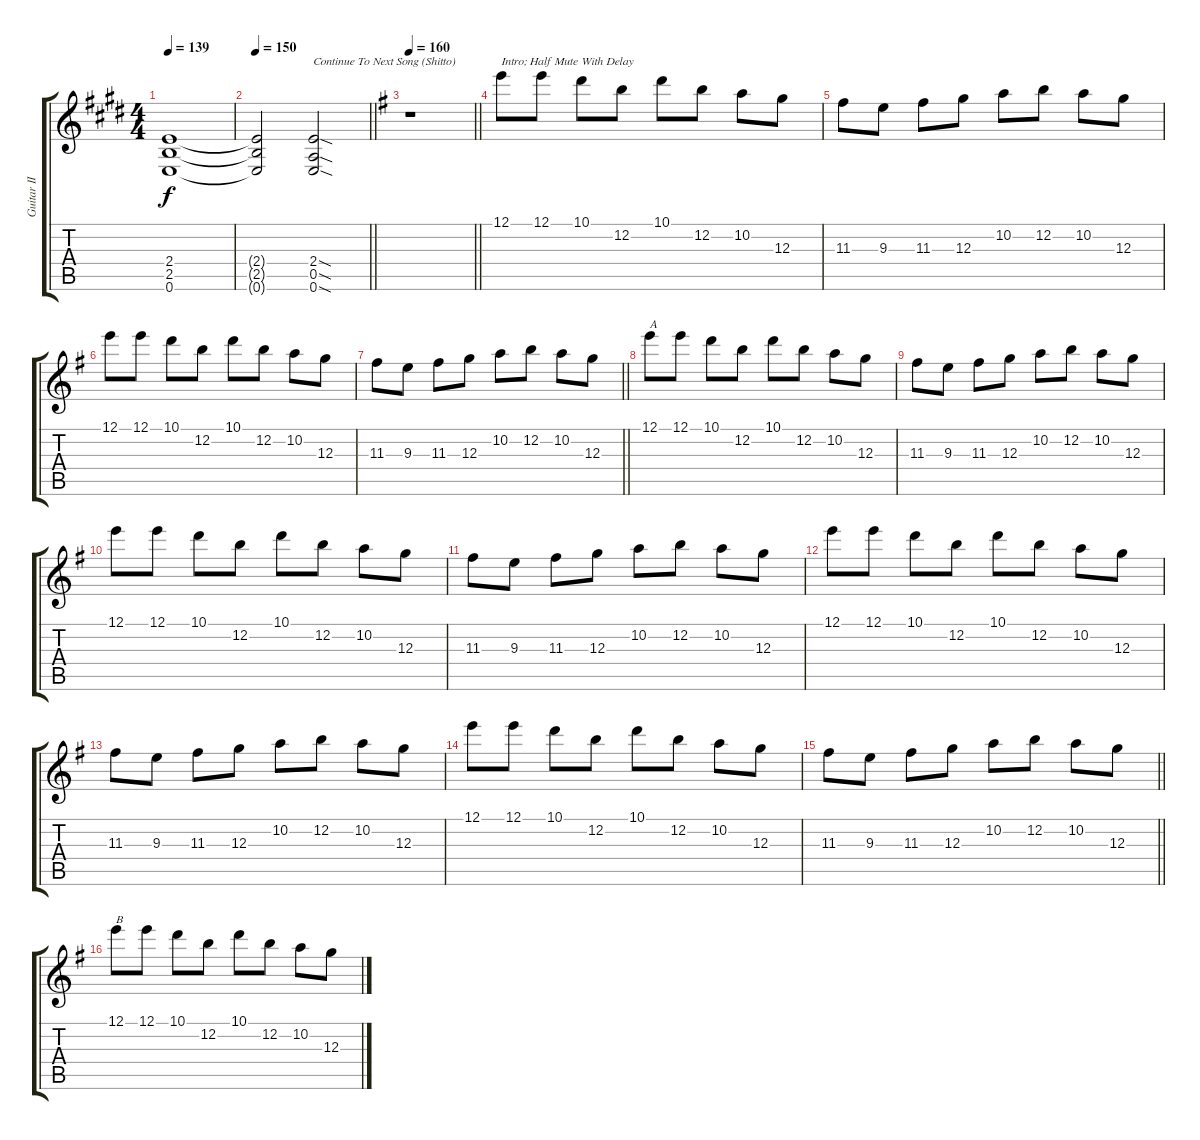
\track ("Guitar II" "Guitar II") {instrument distortionguitar}
\staff {score tabs}
\tuning (E4 B3 G3 D3 A2 E2) {hide}
\ts (4 4)
\tempo 139
\clef g2
\ks e
(2.4{t} 2.5{t} 0.6{t}).1{dy f} |
\tempo 150
\barLineRight lightlight
(2.4{t} 2.5{t} 0.6{t}).2 (2.4{sod} 0.5{sod} 0.6{sod}).2{txt "Continue To Next Song (Shitto)"} |
\tempo 160
\barLineRight lightlight
\ks g
r.1 |
12.1.8{txt "Intro; Half Mute With Delay" instrument electricguitarclean} 12.1.8 10.1.8 12.2.8 10.1.8 12.2.8 10.2.8 12.3.8 |
11.3.8 9.3.8 11.3.8 12.3.8 10.2.8 12.2.8 10.2.8 12.3.8 |
12.1.8 12.1.8 10.1.8 12.2.8 10.1.8 12.2.8 10.2.8 12.3.8 |
\barLineRight lightlight
11.3.8 9.3.8 11.3.8 12.3.8 10.2.8 12.2.8 10.2.8 12.3.8 |
12.1.8{txt "A"} 12.1.8 10.1.8 12.2.8 10.1.8 12.2.8 10.2.8 12.3.8 |
11.3.8 9.3.8 11.3.8 12.3.8 10.2.8 12.2.8 10.2.8 12.3.8 |
12.1.8 12.1.8 10.1.8 12.2.8 10.1.8 12.2.8 10.2.8 12.3.8 |
11.3.8 9.3.8 11.3.8 12.3.8 10.2.8 12.2.8 10.2.8 12.3.8 |
12.1.8 12.1.8 10.1.8 12.2.8 10.1.8 12.2.8 10.2.8 12.3.8 |
11.3.8 9.3.8 11.3.8 12.3.8 10.2.8 12.2.8 10.2.8 12.3.8 |
12.1.8 12.1.8 10.1.8 12.2.8 10.1.8 12.2.8 10.2.8 12.3.8 |
\barLineRight lightlight
11.3.8 9.3.8 11.3.8 12.3.8 10.2.8 12.2.8 10.2.8 12.3.8 |
12.1.8{txt "B"} 12.1.8 10.1.8 12.2.8 10.1.8 12.2.8 10.2.8 12.3.8
